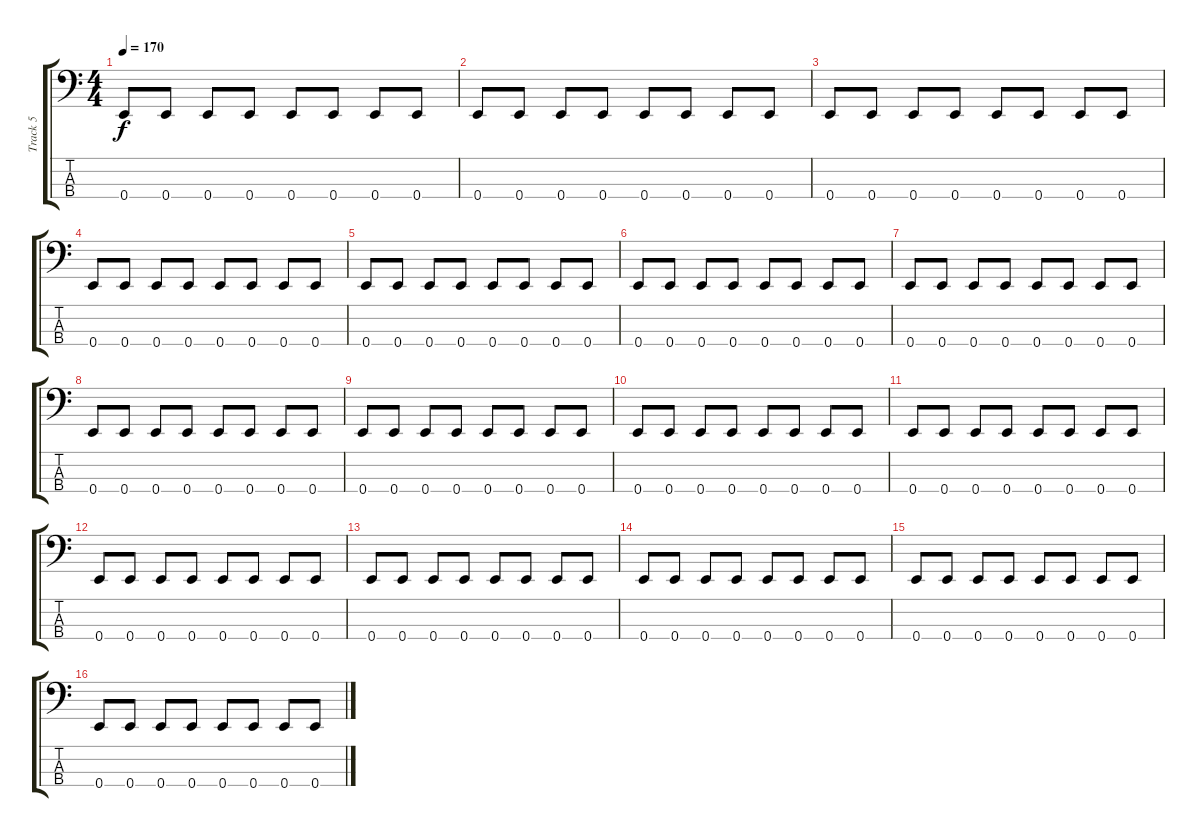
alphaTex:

\track ("Track 5" "Track 5") {instrument electricbasspick}
\staff {score tabs}
\tuning (G2 D2 A1 E1) {hide}
\ts (4 4)
\tempo 170
\clef f4
\ks c
0.4.8{dy f} 0.4.8 0.4.8 0.4.8 0.4.8 0.4.8 0.4.8 0.4.8 |
0.4.8 0.4.8 0.4.8 0.4.8 0.4.8 0.4.8 0.4.8 0.4.8 |
0.4.8 0.4.8 0.4.8 0.4.8 0.4.8 0.4.8 0.4.8 0.4.8 |
0.4.8 0.4.8 0.4.8 0.4.8 0.4.8 0.4.8 0.4.8 0.4.8 |
0.4.8 0.4.8 0.4.8 0.4.8 0.4.8 0.4.8 0.4.8 0.4.8 |
0.4.8 0.4.8 0.4.8 0.4.8 0.4.8 0.4.8 0.4.8 0.4.8 |
0.4.8 0.4.8 0.4.8 0.4.8 0.4.8 0.4.8 0.4.8 0.4.8 |
0.4.8 0.4.8 0.4.8 0.4.8 0.4.8 0.4.8 0.4.8 0.4.8 |
0.4.8 0.4.8 0.4.8 0.4.8 0.4.8 0.4.8 0.4.8 0.4.8 |
0.4.8 0.4.8 0.4.8 0.4.8 0.4.8 0.4.8 0.4.8 0.4.8 |
0.4.8 0.4.8 0.4.8 0.4.8 0.4.8 0.4.8 0.4.8 0.4.8 |
0.4.8 0.4.8 0.4.8 0.4.8 0.4.8 0.4.8 0.4.8 0.4.8 |
0.4.8 0.4.8 0.4.8 0.4.8 0.4.8 0.4.8 0.4.8 0.4.8 |
0.4.8 0.4.8 0.4.8 0.4.8 0.4.8 0.4.8 0.4.8 0.4.8 |
0.4.8 0.4.8 0.4.8 0.4.8 0.4.8 0.4.8 0.4.8 0.4.8 |
0.4.8 0.4.8 0.4.8 0.4.8 0.4.8 0.4.8 0.4.8 0.4.8
